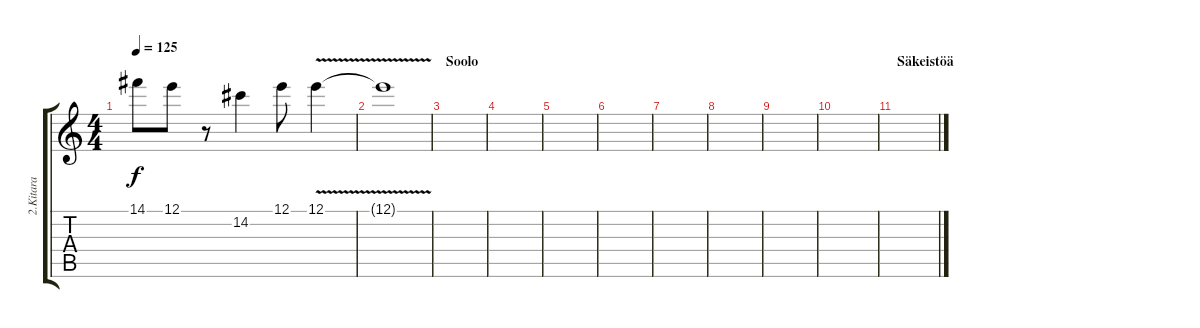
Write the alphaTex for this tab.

\track ("2.Kitara" "2.Kitara") {instrument overdrivenguitar}
\staff {score tabs}
\tuning (E4 B3 G3 D3 A2 E2) {hide}
\ts (4 4)
\tempo 125
\clef g2
\ks c
14.1.8{dy f} 12.1.8 r.8 14.2.4 12.1.8 12.1{v}.4 |
12.1{t}.1 |
\section ("" "Soolo")
|
|
|
|
|
|
|
|
\section ("" "Säkeistöä")
